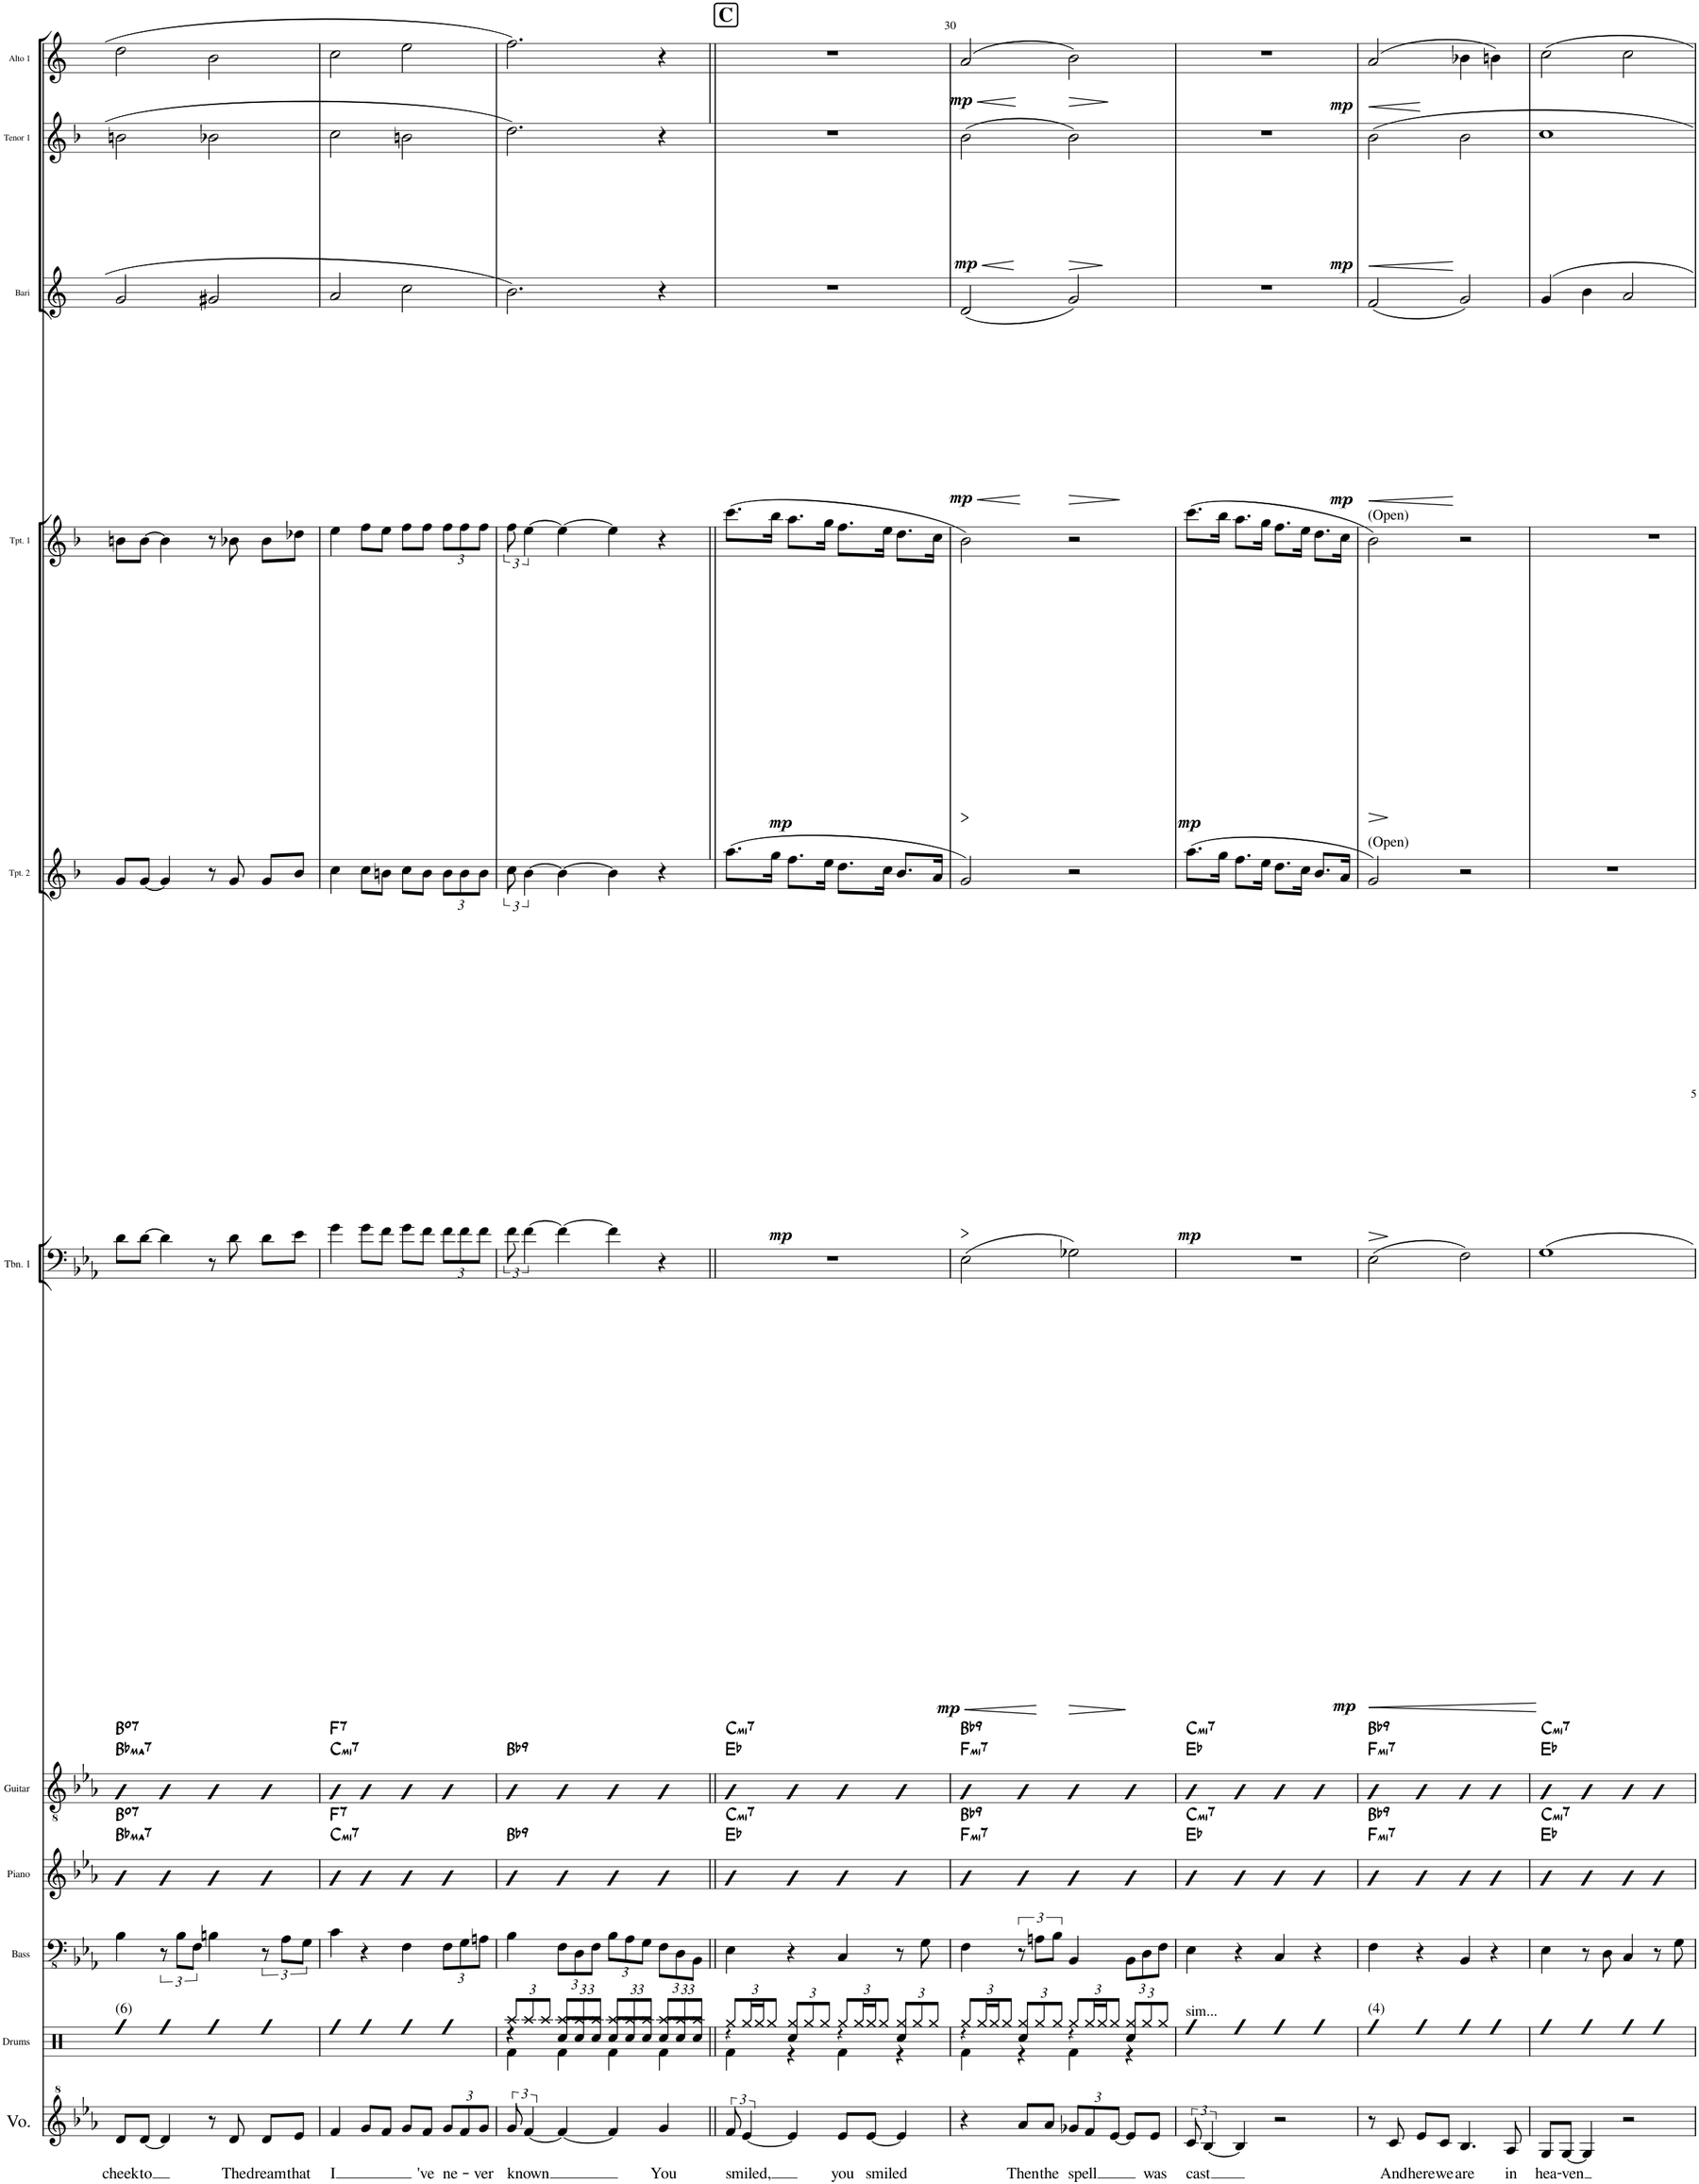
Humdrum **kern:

**kern	**text	**kern	**kern	**kern	**harte	**kern	**harte	**kern	**dynam	**kern	**dynam	**kern	**dynam	**kern	**dynam	**kern	**dynam	**kern	**dynam
*part11	*part11	*part10	*part9	*part8	*part8	*part7	*part7	*part6	*part6	*part5	*part5	*part4	*part4	*part3	*part3	*part2	*part2	*part1	*part1
*staff11	*staff11	*staff10	*staff9	*staff8	*	*staff7	*	*staff6	*staff6	*staff5	*staff5	*staff4	*staff4	*staff3	*staff3	*staff2	*staff2	*staff1	*staff1
*I"Voice	*	*I"Drums	*I"Bass	*I"Piano	*	*I"Guitar	*	*I"Trombone 1	*	*I"Trumpet 2	*	*I"Trumpet 1	*	*I"Bari Sax	*	*I"Tenor Sax 1	*	*I"Alto Sax 1	*
*I'Vo.	*	*I'Drums	*I'Bass	*I'Piano	*	*I'Guitar	*	*I'Tbn. 1	*	*I'Tpt. 2	*	*I'Tpt. 1	*	*I'Bari	*	*I'Tenor 1	*	*I'Alto 1	*
!!LO:PB:g=z
*clefG^2	*	*clefX	*clefFv4	*clefG2	*	*clefGv2	*	*clefF4	*	*clefG2	*	*clefG2	*	*clefG2	*	*clefG2	*	*clefG2	*
*	*	*	*	*	*	*	*	*	*	*Trd1c2	*	*Trd1c2	*	*Trd12c21	*	*Trd8c14	*	*Trd5c9	*
*k[b-e-a-]	*	*k[]	*k[b-e-a-]	*k[b-e-a-]	*	*k[b-e-a-]	*	*k[b-e-a-]	*	*k[b-]	*	*k[b-]	*	*k[]	*	*k[b-]	*	*k[]	*
*M4/4	*	*M4/4	*M4/4	*M4/4	*	*M4/4	*	*M4/4	*	*M4/4	*	*M4/4	*	*M4/4	*	*M4/4	*	*M4/4	*
=26	=26	=26	=26	=26	=26	=26	=26	=26	=26	=26	=26	=26	=26	=26	=26	=26	=26	=26	=26
!	!	!LO:TX:a:t=(6)	!	!	!	!	!	!	!	!	!	!	!	!	!	!	!	!	!
!	!LO:LY:b	!	!	!	!LO:H:n=1:kt=ma7	!	!	!	!	!	!	!	!	!	!	!	!	!	!
!	!	!	!	!	!LO:H:n=2:kt=7	!	!LO:H:n=1:kt=ma7	!	!	!	!	!	!	!	!	!	!	!	!
!	!	!	!	!	!	!	!LO:H:n=2:kt=7	!	!	!	!	!	!	!	!	!	!	!	!
8dd/L	cheek	4Rff	4BB-\	4a-	Bb:maj7 B:dim7	4A-	Bb:maj7 B:dim7	8d\L	.	8g/L	.	8bn\L	.	2g/	.	2bn\	.	2dd\	.
!	!LO:LY:b	!	!	!	!	!	!	!	!	!	!	!	!	!	!	!	!	!	!
[8dd/J	to	.	.	.	.	.	.	[8d\J	.	[8g/J	.	[8b\J	.	.	.	.	.	.	.
4dd/]	.	4Rff	12r	4a-	.	4A-	.	4d\]	.	4g/]	.	4b\]	.	.	.	.	.	.	.
.	.	.	12BB-\L	.	.	.	.	.	.	.	.	.	.	.	.	.	.	.	.
.	.	.	12FF\J	.	.	.	.	.	.	.	.	.	.	.	.	.	.	.	.
8r	.	4Rff	4BBn\	4a-	.	4A-	.	8r	.	8r	.	8r	.	2g#X/	.	2b-X\	.	2b\	.
!	!LO:LY:b	!	!	!	!	!	!	!	!	!	!	!	!	!	!	!	!	!	!
8dd/	The	.	.	.	.	.	.	8d\	.	8g/	.	8b-X\	.	.	.	.	.	.	.
!	!LO:LY:b	!	!	!	!	!	!	!	!	!	!	!	!	!	!	!	!	!	!
8dd/L	dream	4Rff	12r	4a-	.	4A-	.	8d\L	.	8g/L	.	8b-\L	.	.	.	.	.	.	.
.	.	.	12AA-\L	.	.	.	.	.	.	.	.	.	.	.	.	.	.	.	.
!	!LO:LY:b	!	!	!	!	!	!	!	!	!	!	!	!	!	!	!	!	!	!
8ee-/J	that	.	.	.	.	.	.	8e-\J	.	8b-/J	.	8dd-X\J	.	.	.	.	.	.	.
.	.	.	12GG\J	.	.	.	.	.	.	.	.	.	.	.	.	.	.	.	.
=27	=27	=27	=27	=27	=27	=27	=27	=27	=27	=27	=27	=27	=27	=27	=27	=27	=27	=27	=27
!	!LO:LY:b	!	!	!	!LO:H:n=1:kt=mi7	!	!	!	!	!	!	!	!	!	!	!	!	!	!
!	!	!	!	!	!LO:H:n=2:kt=7	!	!LO:H:n=1:kt=mi7	!	!	!	!	!	!	!	!	!	!	!	!
!	!	!	!	!	!	!	!LO:H:n=2:kt=7	!	!	!	!	!	!	!	!	!	!	!	!
4ff/	I	4Rff	4C\	4a-	C:min7 F:7	4A-	C:min7 F:7	4g\	.	4cc\	.	4ee\	.	2a/	.	2cc\	.	2cc\	.
8gg/L	.	4Rff	4r	4a-	.	4A-	.	8g\L	.	8cc\L	.	8ff\L	.	.	.	.	.	.	.
8ff/J	.	.	.	.	.	.	.	8f\J	.	8bn\J	.	8ee\J	.	.	.	.	.	.	.
8gg/L	.	4Rff	4FF\	4a-	.	4A-	.	8g\L	.	8cc\L	.	8ff\L	.	2cc\	.	2bn\	.	2ee\	.
!	!LO:LY:b	!	!	!	!	!	!	!	!	!	!	!	!	!	!	!	!	!	!
8ff/J	've	.	.	.	.	.	.	8f\J	.	8b\J	.	8ff\J	.	.	.	.	.	.	.
*Xbrackettup	*	*	*	*	*	*	*	*	*	*	*	*	*	*	*	*	*	*	*
!	!LO:LY:b	!	!	!	!	!	!	!	!	!	!	!	!	!	!	!	!	!	!
*	*	*	*Xbrackettup	*	*	*	*	*Xbrackettup	*	*Xbrackettup	*	*Xbrackettup	*	*	*	*	*	*	*
12gg/L	ne-	4Rff	12FF\L	4a-	.	4A-	.	12f\L	.	12b\L	.	12ff\L	.	.	.	.	.	.	.
12ff/	.	.	12GG\	.	.	.	.	12f\	.	12b\	.	12ff\	.	.	.	.	.	.	.
!	!LO:LY:b	!	!	!	!	!	!	!	!	!	!	!	!	!	!	!	!	!	!
12gg/J	-ver	.	12AAn\J	.	.	.	.	12f\J	.	12b\J	.	12ff\J	.	.	.	.	.	.	.
=28	=28	=28	=28	=28	=28	=28	=28	=28	=28	=28	=28	=28	=28	=28	=28	=28	=28	=28	=28
*brackettup	*	*	*	*	*	*	*	*	*	*	*	*	*	*	*	*	*	*	*
!	!LO:LY:b	!	!	!	!	!	!	!	!	!	!	!	!	!	!	!	!	!	!
*	*	*Xbrackettup	*	*	*	*	*	*brackettup	*	*brackettup	*	*brackettup	*	*	*	*	*	*	*
*	*	*^	*	*	*	*	*	*	*	*	*	*	*	*	*	*	*	*	*
*	*	*	*^	*	*	*	*	*	*	*	*	*	*	*	*	*	*	*	*	*
!	!	!	!	!	!	!	!LO:H:kt=9	!	!LO:H:kt=9	!	!	!	!	!	!	!	!	!	!	!	!
12gg/	known	12Raa/L	4r	4Rf\	4BB-\	4a-	Bb:9	4A-	Bb:9	12f\	.	12cc\	.	12ff\	.	2.b\	.	2.dd\	.	2.ff\	.
[6ff/	.	12Raa/	.	.	.	.	.	.	.	[6f\	.	[6b-\	.	[6ee\	.	.	.	.	.	.	.
.	.	12Raa/J	.	.	.	.	.	.	.	.	.	.	.	.	.	.	.	.	.	.	.
4ff/_	.	12Raa/L	12Rcc/L	4Rf\	12FF\L	4a-	.	4A-	.	4f\_	.	4b-\_	.	4ee\_	.	.	.	.	.	.	.
.	.	12Raa/	12Rcc/	.	12DD\	.	.	.	.	.	.	.	.	.	.	.	.	.	.	.	.
.	.	12Raa/J	12Rcc/J	.	12FF\J	.	.	.	.	.	.	.	.	.	.	.	.	.	.	.	.
4ff/]	.	12Raa/L	12Rcc/L	4Rf\	12BB-\L	4a-	.	4A-	.	4f\]	.	4b-\]	.	4ee\]	.	.	.	.	.	.	.
.	.	12Raa/	12Rcc/	.	12AA-\	.	.	.	.	.	.	.	.	.	.	.	.	.	.	.	.
.	.	12Raa/J	12Rcc/J	.	12GG\J	.	.	.	.	.	.	.	.	.	.	.	.	.	.	.	.
!	!LO:LY:b	!	!	!	!	!	!	!	!	!	!	!	!	!	!	!	!	!	!	!	!
4gg/	You	12Raa/L	12Rcc/L	4Rf\	12FF\L	4a-	.	4A-	.	4r	.	4r	.	4r	.	4r	.	4r	.	4r	.
.	.	12Raa/	12Rcc/	.	12DD\	.	.	.	.	.	.	.	.	.	.	.	.	.	.	.	.
.	.	12Raa/J	12Rcc/J	.	12BBB-\J	.	.	.	.	.	.	.	.	.	.	.	.	.	.	.	.
=29||	=29||	=29||	=29||	=29||	=29||	=29||	=29||	=29||	=29||	=29||	=29||	=29||	=29||	=29||	=29||	=29||	=29||	=29||	=29||	=29||	=29||
!	!	!	!	!	!	!	!	!	!	!	!	!	!	!	!	!	!	!	!	!LO:TX:a:B:t=C	!
!	!LO:LY:b	!	!	!	!	!	!LO:H:n=2:kt=mi7	!	!LO:H:n=2:kt=mi7	!	!	!	!LO:DY:b	!	!LO:DY:b	!	!	!	!	!	!
12ff/	smiled,	12Rgg/L	4r	4Rf\	4EE-\	4a-	Eb:maj C:min7	4A-	Eb:maj C:min7	1r	.	(8.aa\L	mp	(8.ccc\L	mp	1r	.	1r	.	1r	.
[6ee-/	.	24Rgg/L	.	.	.	.	.	.	.	.	.	.	.	.	.	.	.	.	.	.	.
.	.	24Rgg/J	.	.	.	.	.	.	.	.	.	.	.	.	.	.	.	.	.	.	.
.	.	12Rgg/J	.	.	.	.	.	.	.	.	.	.	.	.	.	.	.	.	.	.	.
.	.	.	.	.	.	.	.	.	.	.	.	16gg\Jk	.	16bb-\Jk	.	.	.	.	.	.	.
4ee-/]	.	12Rgg/L	4Rcc/	4r	4r	4a-	.	4A-	.	.	.	8.ff\L	.	8.aa\L	.	.	.	.	.	.	.
.	.	12Rgg/	.	.	.	.	.	.	.	.	.	.	.	.	.	.	.	.	.	.	.
.	.	12Rgg/J	.	.	.	.	.	.	.	.	.	.	.	.	.	.	.	.	.	.	.
.	.	.	.	.	.	.	.	.	.	.	.	16ee\Jk	.	16gg\Jk	.	.	.	.	.	.	.
!	!LO:LY:b	!	!	!	!	!	!	!	!	!	!	!	!	!	!	!	!	!	!	!	!
8ee-/L	you	12Rgg/L	4r	4Rf\	4CC/	4a-	.	4A-	.	.	.	8.dd\L	.	8.ff\L	.	.	.	.	.	.	.
.	.	24Rgg/L	.	.	.	.	.	.	.	.	.	.	.	.	.	.	.	.	.	.	.
!	!LO:LY:b	!	!	!	!	!	!	!	!	!	!	!	!	!	!	!	!	!	!	!	!
[8ee-/J	smiled	24Rgg/J	.	.	.	.	.	.	.	.	.	.	.	.	.	.	.	.	.	.	.
.	.	12Rgg/J	.	.	.	.	.	.	.	.	.	.	.	.	.	.	.	.	.	.	.
.	.	.	.	.	.	.	.	.	.	.	.	16cc\Jk	.	16ee\Jk	.	.	.	.	.	.	.
4ee-/]	.	12Rgg/L	4Rcc/	4r	8r	4a-	.	4A-	.	.	.	8.b-/L	.	8.dd\L	.	.	.	.	.	.	.
.	.	12Rgg/	.	.	.	.	.	.	.	.	.	.	.	.	.	.	.	.	.	.	.
.	.	.	.	.	8GG\	.	.	.	.	.	.	.	.	.	.	.	.	.	.	.	.
.	.	12Rgg/J	.	.	.	.	.	.	.	.	.	.	.	.	.	.	.	.	.	.	.
.	.	.	.	.	.	.	.	.	.	.	.	16a/Jk	.	16cc\Jk	.	.	.	.	.	.	.
=30	=30	=30	=30	=30	=30	=30	=30	=30	=30	=30	=30	=30	=30	=30	=30	=30	=30	=30	=30	=30	=30
!	!	!	!	!	!	!	!	!	!	!	!LO:HP:b	!	!LO:HP:b	!	!LO:HP:b	!	!LO:HP:b	!	!LO:HP:b	!	!LO:HP:b
!	!	!	!	!	!	!	!LO:H:n=1:kt=mi7	!	!	!	!LO:DY:n=1:b	!	!	!	!	!	!LO:DY:n=1:b	!	!LO:DY:n=1:b	!	!LO:DY:n=1:b
!	!	!	!	!	!	!	!LO:H:n=2:kt=9	!	!LO:H:n=1:kt=mi7	!	!	!	!	!	!	!	!	!	!	!	!
!	!	!	!	!	!	!	!	!	!LO:H:n=2:kt=9	!	!	!	!	!	!	!	!	!	!	!	!
4r	.	12Rgg/L	4r	4Rf\	4FF\	4a-	F:min7 Bb:9	4A-	F:min7 Bb:9	(2E-\	< mp	2g/)	>	2b-\)	>	(2d/	< mp	(2b-\	< mp	(2a/	< mp
.	.	24Rgg/L	.	.	.	.	.	.	.	.	.	.	.	.	.	.	.	.	.	.	.
.	.	24Rgg/J	.	.	.	.	.	.	.	.	.	.	.	.	.	.	.	.	.	.	.
.	.	12Rgg/J	.	.	.	.	.	.	.	.	.	.	.	.	.	.	.	.	.	.	.
!	!LO:LY:b	!	!	!	!	!	!	!	!	!	!	!	!	!	!	!	!	!	!	!	!
*	*	*	*	*	*brackettup	*	*	*	*	*	*	*	*	*	*	*	*	*	*	*	*
8aa-/L	Then	12Rgg/L	4Rcc/	4r	12r	4a-	.	4A-	.	.	.	.	.	.	.	.	.	.	.	.	.
.	.	12Rgg/	.	.	12AAn\L	.	.	.	.	.	.	.	.	.	.	.	.	.	.	.	.
!	!LO:LY:b	!	!	!	!	!	!	!	!	!	!	!	!	!	!	!	!	!	!	!	!
8aa-/J	the	.	.	.	.	.	.	.	.	.	.	.	.	.	.	.	.	.	.	.	.
.	.	12Rgg/J	.	.	12BB-\J	.	.	.	.	.	.	.	.	.	.	.	.	.	.	.	.
*Xbrackettup	*	*	*	*	*	*	*	*	*	*	*	*	*	*	*	*	*	*	*	*	*
!	!LO:LY:b	!	!	!	!	!	!	!	!	!	!LO:HP:n=1:b	!	!	!	!	!	!LO:HP:n=1:b	!	!LO:HP:n=1:b	!	!LO:HP:n=1:b
12gg-X/L	spell	12Rgg/L	4r	4Rf\	4BBB-/	4a-	.	4A-	.	2G-X\)	[ >	2r	]	2r	]	2g/)	[ >	2b-\)	[ >	2b\)	[ >
12ff/	.	24Rgg/L	.	.	.	.	.	.	.	.	.	.	.	.	.	.	.	.	.	.	.
.	.	24Rgg/J	.	.	.	.	.	.	.	.	.	.	.	.	.	.	.	.	.	.	.
[12ee-/J	.	12Rgg/J	.	.	.	.	.	.	.	.	.	.	.	.	.	.	.	.	.	.	.
*	*	*	*	*	*Xbrackettup	*	*	*	*	*	*	*	*	*	*	*	*	*	*	*	*
8ee-/L]	.	12Rgg/L	4Rcc/	4r	12BBB-\L	4a-	.	4A-	.	.	.	.	.	.	.	.	.	.	.	.	.
.	.	12Rgg/	.	.	12DD\	.	.	.	.	.	.	.	.	.	.	.	.	.	.	.	.
!	!LO:LY:b	!	!	!	!	!	!	!	!	!	!	!	!	!	!	!	!	!	!	!	!
8ee-/J	was	.	.	.	.	.	.	.	.	.	.	.	.	.	.	.	.	.	.	.	.
.	.	12Rgg/J	.	.	12FF\J	.	.	.	.	.	.	.	.	.	.	.	.	.	.	.	.
*	*	*v	*v	*v	*	*	*	*	*	*	*	*	*	*	*	*	*	*	*	*	*
.	.	.	.	.	.	.	.	.	]	.	.	.	.	.	]	.	]	.	]
=31	=31	=31	=31	=31	=31	=31	=31	=31	=31	=31	=31	=31	=31	=31	=31	=31	=31	=31	=31
*brackettup	*	*	*	*	*	*	*	*	*	*	*	*	*	*	*	*	*	*	*
!	!	!LO:TX:a:t=sim...	!	!	!	!	!	!	!	!	!	!	!	!	!	!	!	!	!
!	!LO:LY:b	!	!	!	!LO:H:n=2:kt=mi7	!	!LO:H:n=2:kt=mi7	!	!	!	!LO:DY:b	!	!LO:DY:b	!	!	!	!	!	!
12cc/	cast	4Rff	4EE-\	4a-	Eb:maj C:min7	4A-	Eb:maj C:min7	1r	.	(8.aa\L	mp	(8.ccc\L	mp	1r	.	1r	.	1r	.
[6b-/	.	.	.	.	.	.	.	.	.	.	.	.	.	.	.	.	.	.	.
.	.	.	.	.	.	.	.	.	.	16gg\Jk	.	16bb-\Jk	.	.	.	.	.	.	.
4b-/]	.	4Rff	4r	4a-	.	4A-	.	.	.	8.ff\L	.	8.aa\L	.	.	.	.	.	.	.
.	.	.	.	.	.	.	.	.	.	16ee\Jk	.	16gg\Jk	.	.	.	.	.	.	.
2r	.	4Rff	4CC/	4a-	.	4A-	.	.	.	8.dd\L	.	8.ff\L	.	.	.	.	.	.	.
.	.	.	.	.	.	.	.	.	.	16cc\Jk	.	16ee\Jk	.	.	.	.	.	.	.
.	.	4Rff	4r	4a-	.	4A-	.	.	.	8.b-/L	.	8.dd\L	.	.	.	.	.	.	.
.	.	.	.	.	.	.	.	.	.	16a/Jk	.	16cc\Jk	.	.	.	.	.	.	.
=32	=32	=32	=32	=32	=32	=32	=32	=32	=32	=32	=32	=32	=32	=32	=32	=32	=32	=32	=32
!	!	!	!	!	!	!	!	!	!	!	!	!LO:TX:a:t=(Open)	!	!	!	!	!	!	!
!	!	!	!	!	!	!	!	!	!	!LO:TX:a:t=(Open)	!	!	!	!	!	!	!	!	!
!	!	!LO:TX:a:t=(4)	!	!	!	!	!	!	!	!	!	!	!	!	!	!	!	!	!
!	!	!	!	!	!	!	!	!	!LO:HP:b	!	!LO:HP:b	!	!LO:HP:b	!	!LO:HP:b	!	!LO:HP:b	!	!LO:HP:b
!	!	!	!	!	!LO:H:n=1:kt=mi7	!	!	!	!LO:DY:n=1:b	!	!	!	!	!	!LO:DY:n=1:b	!	!LO:DY:n=1:b	!	!LO:DY:n=1:b
!	!	!	!	!	!LO:H:n=2:kt=9	!	!LO:H:n=1:kt=mi7	!	!	!	!	!	!	!	!	!	!	!	!
!	!	!	!	!	!	!	!LO:H:n=2:kt=9	!	!	!	!	!	!	!	!	!	!	!	!
8r	.	4Rff	4FF\	4a-	F:min7 Bb:9	4A-	F:min7 Bb:9	(2E-\	< mp	2g/)	>	2b-\)	>	(2f/	< mp	2b-\	< mp	(2a/	< mp
!	!LO:LY:b	!	!	!	!	!	!	!	!	!	!	!	!	!	!	!	!	!	!
8cc/	And	.	.	.	.	.	.	.	.	.	.	.	.	.	.	.	.	.	.
!	!LO:LY:b	!	!	!	!	!	!	!	!	!	!	!	!	!	!	!	!	!	!
8ee-/L	here	4Rff	4r	4a-	.	4A-	.	.	.	.	.	.	.	.	.	.	.	.	.
!	!LO:LY:b	!	!	!	!	!	!	!	!	!	!	!	!	!	!	!	!	!	!
8cc/J	we	.	.	.	.	.	.	.	.	.	.	.	.	.	.	.	.	.	.
!	!LO:LY:b	!	!	!	!	!	!	!	!	!	!	!	!	!	!	!	!	!	!
4.b-/	are	4Rff	4BBB-/	4a-	.	4A-	.	2F\)	[	2r	]	2r	]	2g/)	[	2b-\	[	4b-X\	[
.	.	4Rff	4r	4a-	.	4A-	.	.	.	.	.	.	.	.	.	.	.	4bn\)	.
!	!LO:LY:b	!	!	!	!	!	!	!	!	!	!	!	!	!	!	!	!	!	!
8a-/	in	.	.	.	.	.	.	.	.	.	.	.	.	.	.	.	.	.	.
=33	=33	=33	=33	=33	=33	=33	=33	=33	=33	=33	=33	=33	=33	=33	=33	=33	=33	=33	=33
!	!LO:LY:b	!	!	!	!LO:H:n=2:kt=mi7	!	!LO:H:n=2:kt=mi7	!	!	!	!	!	!	!	!	!	!	!	!
8g/L	hea-	4Rff	4EE-\	4a-	Eb:maj C:min7	4A-	Eb:maj C:min7	1G	.	1r	.	1r	.	4g/	.	1cc	.	2cc\	.
!	!LO:LY:b	!	!	!	!	!	!	!	!	!	!	!	!	!	!	!	!	!	!
[8g/J	-ven	.	.	.	.	.	.	.	.	.	.	.	.	.	.	.	.	.	.
4g/]	.	4Rff	8r	4a-	.	4A-	.	.	.	.	.	.	.	4b\	.	.	.	.	.
.	.	.	8DD\	.	.	.	.	.	.	.	.	.	.	.	.	.	.	.	.
2r	.	4Rff	4CC/	4a-	.	4A-	.	.	.	.	.	.	.	2a/	.	.	.	2cc\	.
.	.	4Rff	8r	4a-	.	4A-	.	.	.	.	.	.	.	.	.	.	.	.	.
.	.	.	8GG\	.	.	.	.	.	.	.	.	.	.	.	.	.	.	.	.
=	=	=	=	=	=	=	=	=	=	=	=	=	=	=	=	=	=	=	=
*-	*-	*-	*-	*-	*-	*-	*-	*-	*-	*-	*-	*-	*-	*-	*-	*-	*-	*-	*-
